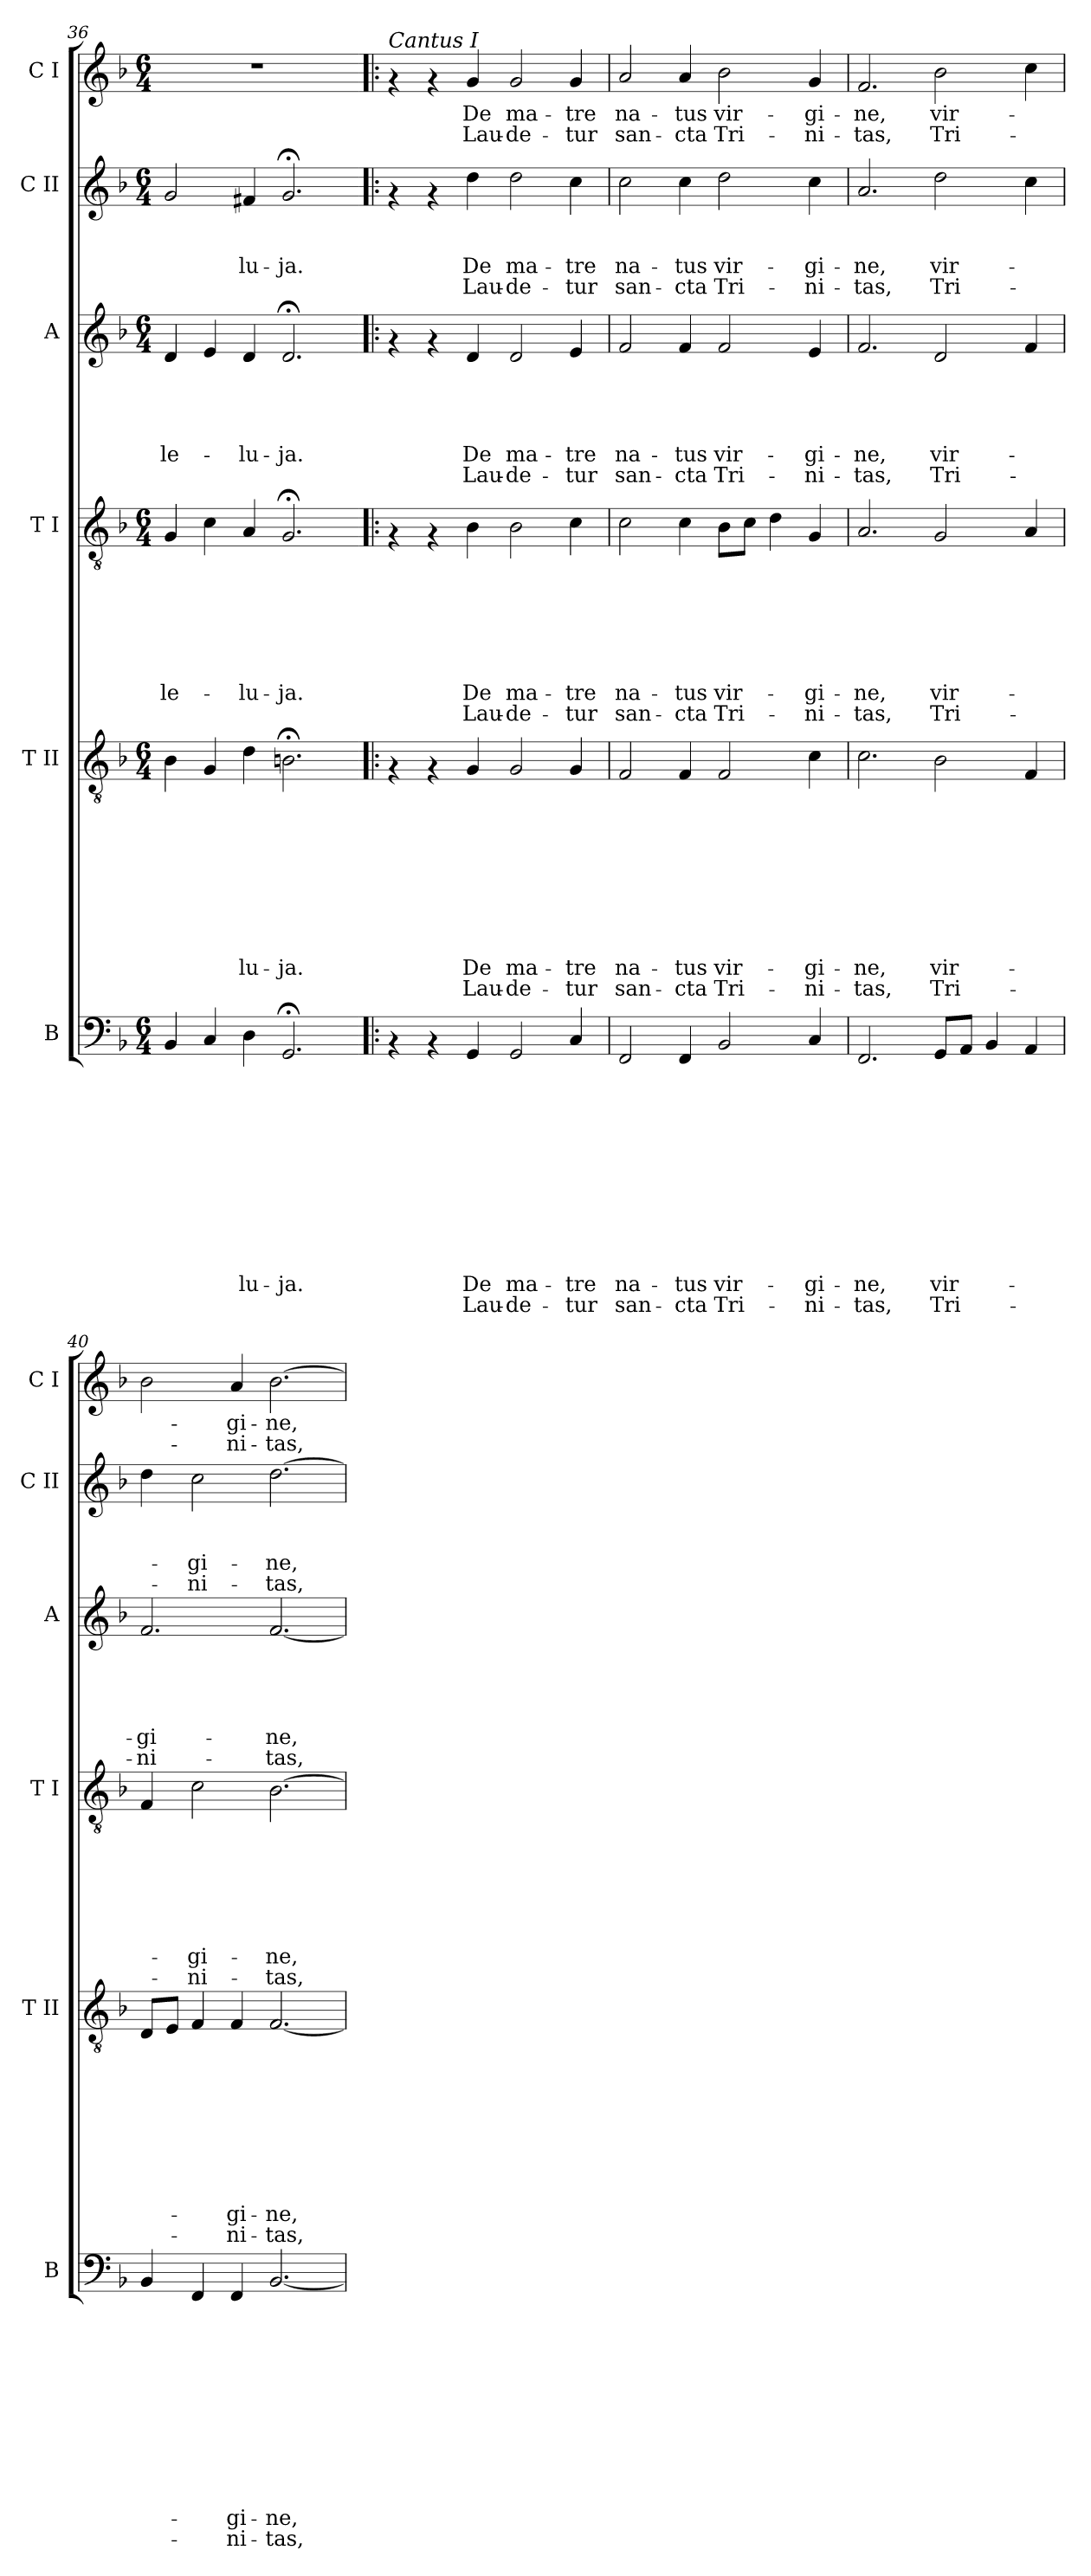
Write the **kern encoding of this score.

**kern	**text	**text	**text	**text	**text	**text	**text	**text	**text	**text	**text	**text	**kern	**text	**text	**text	**text	**text	**text	**text	**text	**text	**text	**kern	**text	**text	**text	**text	**text	**text	**text	**text	**kern	**text	**text	**text	**text	**text	**text	**kern	**text	**text	**text	**text	**kern	**text	**text
*part6	*part6	*part6	*part6	*part6	*part6	*part6	*part6	*part6	*part6	*part6	*part6	*part6	*part5	*part5	*part5	*part5	*part5	*part5	*part5	*part5	*part5	*part5	*part5	*part4	*part4	*part4	*part4	*part4	*part4	*part4	*part4	*part4	*part3	*part3	*part3	*part3	*part3	*part3	*part3	*part2	*part2	*part2	*part2	*part2	*part1	*part1	*part1
*staff6	*staff6	*staff6	*staff6	*staff6	*staff6	*staff6	*staff6	*staff6	*staff6	*staff6	*staff6	*staff6	*staff5	*staff5	*staff5	*staff5	*staff5	*staff5	*staff5	*staff5	*staff5	*staff5	*staff5	*staff4	*staff4	*staff4	*staff4	*staff4	*staff4	*staff4	*staff4	*staff4	*staff3	*staff3	*staff3	*staff3	*staff3	*staff3	*staff3	*staff2	*staff2	*staff2	*staff2	*staff2	*staff1	*staff1	*staff1
*I"B	*	*	*	*	*	*	*	*	*	*	*	*	*I"T II	*	*	*	*	*	*	*	*	*	*	*I"T I	*	*	*	*	*	*	*	*	*I"A	*	*	*	*	*	*	*I"C II	*	*	*	*	*I"C I	*	*
*I'B	*	*	*	*	*	*	*	*	*	*	*	*	*I'T II	*	*	*	*	*	*	*	*	*	*	*I'T I	*	*	*	*	*	*	*	*	*I'A	*	*	*	*	*	*	*I'C II	*	*	*	*	*I'C I	*	*
!!LO:LB:g=z
*clefF4	*	*	*	*	*	*	*	*	*	*	*	*	*clefGv2	*	*	*	*	*	*	*	*	*	*	*clefGv2	*	*	*	*	*	*	*	*	*clefG2	*	*	*	*	*	*	*clefG2	*	*	*	*	*clefG2	*	*
*k[b-]	*	*	*	*	*	*	*	*	*	*	*	*	*k[b-]	*	*	*	*	*	*	*	*	*	*	*k[b-]	*	*	*	*	*	*	*	*	*k[b-]	*	*	*	*	*	*	*k[b-]	*	*	*	*	*k[b-]	*	*
*F:	*	*	*	*	*	*	*	*	*	*	*	*	*F:	*	*	*	*	*	*	*	*	*	*	*F:	*	*	*	*	*	*	*	*	*F:	*	*	*	*	*	*	*F:	*	*	*	*	*F:	*	*
*M6/4	*	*	*	*	*	*	*	*	*	*	*	*	*M6/4	*	*	*	*	*	*	*	*	*	*	*M6/4	*	*	*	*	*	*	*	*	*M6/4	*	*	*	*	*	*	*M6/4	*	*	*	*	*M6/4	*	*
=36	=36	=36	=36	=36	=36	=36	=36	=36	=36	=36	=36	=36	=36	=36	=36	=36	=36	=36	=36	=36	=36	=36	=36	=36	=36	=36	=36	=36	=36	=36	=36	=36	=36	=36	=36	=36	=36	=36	=36	=36	=36	=36	=36	=36	=36	=36	=36
!	!	!	!	!	!	!	!	!	!	!	!	!	!	!	!	!	!	!	!	!	!	!	!	!	!	!	!	!	!	!	!LO:LY:b	!	!	!	!	!	!	!LO:LY:b	!	!	!	!	!	!	!	!	!
4BB-/	.	.	.	.	.	.	.	.	.	.	.	.	4B-\	.	.	.	.	.	.	.	.	.	.	4G/	.	.	.	.	.	.	-le-	.	4d/	.	.	.	.	-le-	.	2g/	.	.	.	.	1.r	.	.
4C/	.	.	.	.	.	.	.	.	.	.	.	.	4G/	.	.	.	.	.	.	.	.	.	.	4c\	.	.	.	.	.	.	.	.	4e/	.	.	.	.	.	.	.	.	.	.	.	.	.	.
!	!	!	!	!	!	!	!	!	!	!	!LO:LY:b	!	!	!	!	!	!	!	!	!	!	!LO:LY:b	!	!	!	!	!	!	!	!	!LO:LY:b	!	!	!	!	!	!	!LO:LY:b	!	!	!	!	!LO:LY:b	!	!	!	!
4D\	.	.	.	.	.	.	.	.	.	.	-lu-	.	4d\	.	.	.	.	.	.	.	.	-lu-	.	4A/	.	.	.	.	.	.	-lu-	.	4d/	.	.	.	.	-lu-	.	4f#X/	.	.	-lu-	.	.	.	.
!	!	!	!	!	!	!	!	!	!	!	!LO:LY:b	!	!	!	!	!	!	!	!	!	!	!LO:LY:b	!	!	!	!	!	!	!	!	!LO:LY:b	!	!	!	!	!	!	!LO:LY:b	!	!	!	!	!LO:LY:b	!	!	!	!
2.GG;</	.	.	.	.	.	.	.	.	.	.	-ja.	.	2.Bn;<\	.	.	.	.	.	.	.	.	-ja.	.	2.G;</	.	.	.	.	.	.	-ja.	.	2.d;</	.	.	.	.	-ja.	.	2.g;</	.	.	-ja.	.	.	.	.
=37!|:	=37!|:	=37!|:	=37!|:	=37!|:	=37!|:	=37!|:	=37!|:	=37!|:	=37!|:	=37!|:	=37!|:	=37!|:	=37!|:	=37!|:	=37!|:	=37!|:	=37!|:	=37!|:	=37!|:	=37!|:	=37!|:	=37!|:	=37!|:	=37!|:	=37!|:	=37!|:	=37!|:	=37!|:	=37!|:	=37!|:	=37!|:	=37!|:	=37!|:	=37!|:	=37!|:	=37!|:	=37!|:	=37!|:	=37!|:	=37!|:	=37!|:	=37!|:	=37!|:	=37!|:	=37!|:	=37!|:	=37!|:
!	!	!	!	!	!	!	!	!	!	!	!	!	!	!	!	!	!	!	!	!	!	!	!	!	!	!	!	!	!	!	!	!	!	!	!	!	!	!	!	!	!	!	!	!	!LO:TX:a:i:t=Cantus I	!	!
4rAA	.	.	.	.	.	.	.	.	.	.	.	.	4rF	.	.	.	.	.	.	.	.	.	.	4rF	.	.	.	.	.	.	.	.	4rf	.	.	.	.	.	.	4rf	.	.	.	.	4rf	.	.
4rAA	.	.	.	.	.	.	.	.	.	.	.	.	4rF	.	.	.	.	.	.	.	.	.	.	4rF	.	.	.	.	.	.	.	.	4rf	.	.	.	.	.	.	4rf	.	.	.	.	4rf	.	.
!	!	!	!	!	!	!	!	!	!	!	!LO:LY:b	!LO:LY:b	!	!	!	!	!	!	!	!	!	!LO:LY:b	!LO:LY:b	!	!	!	!	!	!	!	!LO:LY:b	!LO:LY:b	!	!	!	!	!	!LO:LY:b	!LO:LY:b	!	!	!	!LO:LY:b	!LO:LY:b	!	!LO:LY:b:rj	!LO:LY:b:rj
4GG/	.	.	.	.	.	.	.	.	.	.	De	-Lau-	4G/	.	.	.	.	.	.	.	.	De	-Lau-	4B-\	.	.	.	.	.	.	De	-Lau-	4d/	.	.	.	.	De	-Lau-	4dd\	.	.	De	-Lau-	4g/	De	-Lau-
!	!	!	!	!	!	!	!	!	!	!	!LO:LY:b	!LO:LY:b	!	!	!	!	!	!	!	!	!	!LO:LY:b	!LO:LY:b	!	!	!	!	!	!	!	!LO:LY:b	!LO:LY:b	!	!	!	!	!	!LO:LY:b	!LO:LY:b	!	!	!	!LO:LY:b	!LO:LY:b	!	!LO:LY:b:rj	!LO:LY:b:rj
2GG/	.	.	.	.	.	.	.	.	.	.	ma-	-de-	2G/	.	.	.	.	.	.	.	.	ma-	-de-	2B-\	.	.	.	.	.	.	ma-	-de-	2d/	.	.	.	.	ma-	-de-	2dd\	.	.	ma-	-de-	2g/	ma-	-de-
!	!	!	!	!	!	!	!	!	!	!	!LO:LY:b	!LO:LY:b	!	!	!	!	!	!	!	!	!	!LO:LY:b	!LO:LY:b	!	!	!	!	!	!	!	!LO:LY:b	!LO:LY:b	!	!	!	!	!	!LO:LY:b	!LO:LY:b	!	!	!	!LO:LY:b	!LO:LY:b	!	!LO:LY:b:rj	!LO:LY:b:rj
4C/	.	.	.	.	.	.	.	.	.	.	-tre	-tur	4G/	.	.	.	.	.	.	.	.	-tre	-tur	4c\	.	.	.	.	.	.	-tre	-tur	4e/	.	.	.	.	-tre	-tur	4cc\	.	.	-tre	-tur	4g/	-tre	-tur
=38	=38	=38	=38	=38	=38	=38	=38	=38	=38	=38	=38	=38	=38	=38	=38	=38	=38	=38	=38	=38	=38	=38	=38	=38	=38	=38	=38	=38	=38	=38	=38	=38	=38	=38	=38	=38	=38	=38	=38	=38	=38	=38	=38	=38	=38	=38	=38
!	!	!	!	!	!	!	!	!	!	!	!LO:LY:b	!LO:LY:b	!	!	!	!	!	!	!	!	!	!LO:LY:b	!LO:LY:b	!	!	!	!	!	!	!	!LO:LY:b	!LO:LY:b	!	!	!	!	!	!LO:LY:b	!LO:LY:b	!	!	!	!LO:LY:b	!LO:LY:b	!	!LO:LY:b:rj	!LO:LY:b:rj
2FF/	.	.	.	.	.	.	.	.	.	.	na-	san-	2F/	.	.	.	.	.	.	.	.	na-	san-	2c\	.	.	.	.	.	.	na-	san-	2f/	.	.	.	.	na-	san-	2cc\	.	.	na-	san-	2a/	na-	san-
!	!	!	!	!	!	!	!	!	!	!	!LO:LY:b	!LO:LY:b	!	!	!	!	!	!	!	!	!	!LO:LY:b	!LO:LY:b	!	!	!	!	!	!	!	!LO:LY:b	!LO:LY:b	!	!	!	!	!	!LO:LY:b	!LO:LY:b	!	!	!	!LO:LY:b	!LO:LY:b	!	!LO:LY:b:rj	!LO:LY:b:rj
4FF/	.	.	.	.	.	.	.	.	.	.	-tus	-cta	4F/	.	.	.	.	.	.	.	.	-tus	-cta	4c\	.	.	.	.	.	.	-tus	-cta	4f/	.	.	.	.	-tus	-cta	4cc\	.	.	-tus	-cta	4a/	-tus	-cta
!	!	!	!	!	!	!	!	!	!	!	!LO:LY:b	!LO:LY:b	!	!	!	!	!	!	!	!	!	!LO:LY:b	!LO:LY:b	!	!	!	!	!	!	!	!LO:LY:b	!LO:LY:b	!	!	!	!	!	!LO:LY:b	!LO:LY:b	!	!	!	!LO:LY:b	!LO:LY:b	!	!LO:LY:b:rj	!LO:LY:b:rj
2BB-/	.	.	.	.	.	.	.	.	.	.	vir-	Tri-	2F/	.	.	.	.	.	.	.	.	vir-	Tri-	8B-\L	.	.	.	.	.	.	vir-	Tri-	2f/	.	.	.	.	vir-	Tri-	2dd\	.	.	vir-	Tri-	2b-\	vir-	Tri-
.	.	.	.	.	.	.	.	.	.	.	.	.	.	.	.	.	.	.	.	.	.	.	.	8c\J	.	.	.	.	.	.	.	.	.	.	.	.	.	.	.	.	.	.	.	.	.	.	.
.	.	.	.	.	.	.	.	.	.	.	.	.	.	.	.	.	.	.	.	.	.	.	.	4d\	.	.	.	.	.	.	.	.	.	.	.	.	.	.	.	.	.	.	.	.	.	.	.
!	!	!	!	!	!	!	!	!	!	!	!LO:LY:b	!LO:LY:b	!	!	!	!	!	!	!	!	!	!LO:LY:b	!LO:LY:b	!	!	!	!	!	!	!	!LO:LY:b	!LO:LY:b	!	!	!	!	!	!LO:LY:b	!LO:LY:b	!	!	!	!LO:LY:b	!LO:LY:b	!	!LO:LY:b:rj	!LO:LY:b:rj
4C/	.	.	.	.	.	.	.	.	.	.	-gi-	-ni-	4c\	.	.	.	.	.	.	.	.	-gi-	-ni-	4G/	.	.	.	.	.	.	-gi-	-ni-	4e/	.	.	.	.	-gi-	-ni-	4cc\	.	.	-gi-	-ni-	4g/	-gi-	-ni-
=39	=39	=39	=39	=39	=39	=39	=39	=39	=39	=39	=39	=39	=39	=39	=39	=39	=39	=39	=39	=39	=39	=39	=39	=39	=39	=39	=39	=39	=39	=39	=39	=39	=39	=39	=39	=39	=39	=39	=39	=39	=39	=39	=39	=39	=39	=39	=39
!	!	!	!	!	!	!	!	!	!	!	!LO:LY:b	!LO:LY:b	!	!	!	!	!	!	!	!	!	!LO:LY:b	!LO:LY:b	!	!	!	!	!	!	!	!LO:LY:b	!LO:LY:b	!	!	!	!	!	!LO:LY:b	!LO:LY:b	!	!	!	!LO:LY:b	!LO:LY:b	!	!LO:LY:b:rj	!LO:LY:b:rj
2.FF/	.	.	.	.	.	.	.	.	.	.	-ne,	-tas,	2.c\	.	.	.	.	.	.	.	.	-ne,	-tas,	2.A/	.	.	.	.	.	.	-ne,	-tas,	2.f/	.	.	.	.	-ne,	-tas,	2.a/	.	.	-ne,	-tas,	2.f/	-ne,	-tas,
!	!	!	!	!	!	!	!	!	!	!	!LO:LY:b	!LO:LY:b	!	!	!	!	!	!	!	!	!	!LO:LY:b	!LO:LY:b	!	!	!	!	!	!	!	!LO:LY:b	!LO:LY:b	!	!	!	!	!	!LO:LY:b	!LO:LY:b	!	!	!	!LO:LY:b	!LO:LY:b	!	!LO:LY:b:rj	!LO:LY:b:rj
8GG/L	.	.	.	.	.	.	.	.	.	.	vir-	Tri-	2B-\	.	.	.	.	.	.	.	.	vir-	Tri-	2G/	.	.	.	.	.	.	vir-	Tri-	2d/	.	.	.	.	vir-	Tri-	2dd\	.	.	vir-	Tri-	2b-\	vir-	Tri-
8AA/J	.	.	.	.	.	.	.	.	.	.	.	.	.	.	.	.	.	.	.	.	.	.	.	.	.	.	.	.	.	.	.	.	.	.	.	.	.	.	.	.	.	.	.	.	.	.	.
4BB-/	.	.	.	.	.	.	.	.	.	.	.	.	.	.	.	.	.	.	.	.	.	.	.	.	.	.	.	.	.	.	.	.	.	.	.	.	.	.	.	.	.	.	.	.	.	.	.
4AA/	.	.	.	.	.	.	.	.	.	.	.	.	4F/	.	.	.	.	.	.	.	.	.	.	4A/	.	.	.	.	.	.	.	.	4f/	.	.	.	.	.	.	4cc\	.	.	.	.	4cc\	.	.
=40	=40	=40	=40	=40	=40	=40	=40	=40	=40	=40	=40	=40	=40	=40	=40	=40	=40	=40	=40	=40	=40	=40	=40	=40	=40	=40	=40	=40	=40	=40	=40	=40	=40	=40	=40	=40	=40	=40	=40	=40	=40	=40	=40	=40	=40	=40	=40
!	!	!	!	!	!	!	!	!	!	!	!	!	!	!	!	!	!	!	!	!	!	!	!	!	!	!	!	!	!	!	!	!	!	!	!	!	!	!LO:LY:b	!LO:LY:b	!	!	!	!	!	!	!	!
4BB-/	.	.	.	.	.	.	.	.	.	.	.	.	8D/L	.	.	.	.	.	.	.	.	.	.	4F/	.	.	.	.	.	.	.	.	2.f/	.	.	.	.	-gi-	-ni-	4dd\	.	.	.	.	2b-\	.	.
.	.	.	.	.	.	.	.	.	.	.	.	.	8E/J	.	.	.	.	.	.	.	.	.	.	.	.	.	.	.	.	.	.	.	.	.	.	.	.	.	.	.	.	.	.	.	.	.	.
!	!	!	!	!	!	!	!	!	!	!	!	!	!	!	!	!	!	!	!	!	!	!	!	!	!	!	!	!	!	!	!LO:LY:b	!LO:LY:b	!	!	!	!	!	!	!	!	!	!	!LO:LY:b	!LO:LY:b	!	!	!
4FF/	.	.	.	.	.	.	.	.	.	.	.	.	4F/	.	.	.	.	.	.	.	.	.	.	2c\	.	.	.	.	.	.	-gi-	-ni-	.	.	.	.	.	.	.	2cc\	.	.	-gi-	-ni-	.	.	.
!	!	!	!	!	!	!	!	!	!	!	!LO:LY:b	!LO:LY:b	!	!	!	!	!	!	!	!	!	!LO:LY:b	!LO:LY:b	!	!	!	!	!	!	!	!	!	!	!	!	!	!	!	!	!	!	!	!	!	!	!LO:LY:b:rj	!LO:LY:b:rj
4FF/	.	.	.	.	.	.	.	.	.	.	-gi-	-ni-	4F/	.	.	.	.	.	.	.	.	-gi-	-ni-	.	.	.	.	.	.	.	.	.	.	.	.	.	.	.	.	.	.	.	.	.	4a/	-gi-	-ni-
!	!	!	!	!	!	!	!	!	!	!	!LO:LY:b	!LO:LY:b	!	!	!	!	!	!	!	!	!	!LO:LY:b	!LO:LY:b	!	!	!	!	!	!	!	!LO:LY:b	!LO:LY:b	!	!	!	!	!	!LO:LY:b	!LO:LY:b	!	!	!	!LO:LY:b	!LO:LY:b	!	!LO:LY:b:rj	!LO:LY:b:rj
[>2.BB-/	.	.	.	.	.	.	.	.	.	.	-ne,	-tas,	[>2.F/	.	.	.	.	.	.	.	.	-ne,	-tas,	[>2.B-\	.	.	.	.	.	.	-ne,	-tas,	[>2.f/	.	.	.	.	-ne,	-tas,	[>2.dd\	.	.	-ne,	-tas,	[>2.b-\	-ne,	-tas,
=	=	=	=	=	=	=	=	=	=	=	=	=	=	=	=	=	=	=	=	=	=	=	=	=	=	=	=	=	=	=	=	=	=	=	=	=	=	=	=	=	=	=	=	=	=	=	=
*-	*-	*-	*-	*-	*-	*-	*-	*-	*-	*-	*-	*-	*-	*-	*-	*-	*-	*-	*-	*-	*-	*-	*-	*-	*-	*-	*-	*-	*-	*-	*-	*-	*-	*-	*-	*-	*-	*-	*-	*-	*-	*-	*-	*-	*-	*-	*-
